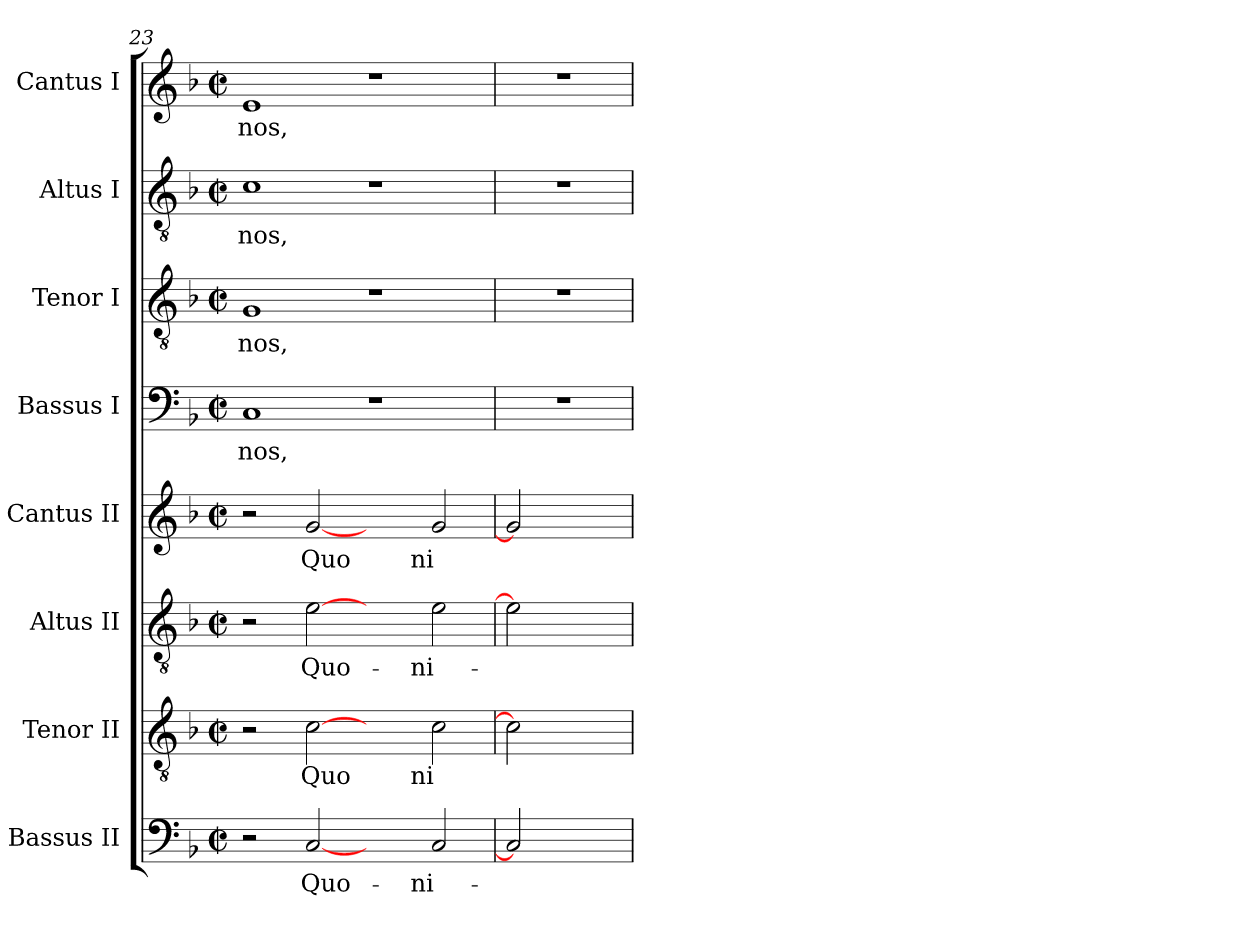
**kern	**text	**kern	**text	**kern	**text	**kern	**text	**kern	**text	**kern	**text	**kern	**text	**kern	**text
*part8	*part8	*part7	*part7	*part6	*part6	*part5	*part5	*part4	*part4	*part3	*part3	*part2	*part2	*part1	*part1
*staff8	*staff8	*staff7	*staff7	*staff6	*staff6	*staff5	*staff5	*staff4	*staff4	*staff3	*staff3	*staff2	*staff2	*staff1	*staff1
*I"Bassus II	*	*I"Tenor II	*	*I"Altus II	*	*I"Cantus II	*	*I"Bassus I	*	*I"Tenor I	*	*I"Altus I	*	*I"Cantus I	*
*clefF4	*	*clefGv2	*	*clefGv2	*	*clefG2	*	*clefF4	*	*clefGv2	*	*clefGv2	*	*clefG2	*
*k[b-]	*	*k[b-]	*	*k[b-]	*	*k[b-]	*	*k[b-]	*	*k[b-]	*	*k[b-]	*	*k[b-]	*
*F:	*	*F:	*	*F:	*	*F:	*	*F:	*	*F:	*	*F:	*	*F:	*
*M2/2	*	*M2/2	*	*M2/2	*	*M2/2	*	*M2/2	*	*M2/2	*	*M2/2	*	*M2/2	*
*met(c|)	*	*met(c|)	*	*met(c|)	*	*met(c|)	*	*met(c|)	*	*met(c|)	*	*met(c|)	*	*met(c|)	*
=23	=23	=23	=23	=23	=23	=23	=23	=23	=23	=23	=23	=23	=23	=23	=23
!	!	!	!	!	!	!	!	!	!LO:LY:b:cj	!	!LO:LY:b:cj	!	!LO:LY:b:cj	!	!LO:LY:b:cj
2r	.	2r	.	2r	.	2r	.	1C	nos,	1G	nos,	1c	nos,	1e	nos,
!	!LO:LY:b:cj	!	!LO:LY:b:cj	!	!LO:LY:b:cj	!	!LO:LY:b:cj	!	!	!	!	!	!	!	!
[2C	Quo-	[2c	Quo	[2e	Quo-	[2g	Quo	.	.	.	.	.	.	.	.
2ryy	.	2ryy	.	2ryy	.	2ryy	.	1r	.	1r	.	1r	.	1r	.
!	!LO:LY:b:cj	!	!LO:LY:b:cj	!	!LO:LY:b:cj	!	!LO:LY:b:cj	!	!	!	!	!	!	!	!
2C/	-ni-	2c\	ni	2e\	-ni-	2g/	ni	.	.	.	.	.	.	.	.
=24	=24	=24	=24	=24	=24	=24	=24	=24	=24	=24	=24	=24	=24	=24	=24
2C]	.	2c]	.	2e]	.	2g]	.	1r	.	1r	.	1r	.	1r	.
2ryy	.	2ryy	.	2ryy	.	2ryy	.	.	.	.	.	.	.	.	.
=	=	=	=	=	=	=	=	=	=	=	=	=	=	=	=
*-	*-	*-	*-	*-	*-	*-	*-	*-	*-	*-	*-	*-	*-	*-	*-
